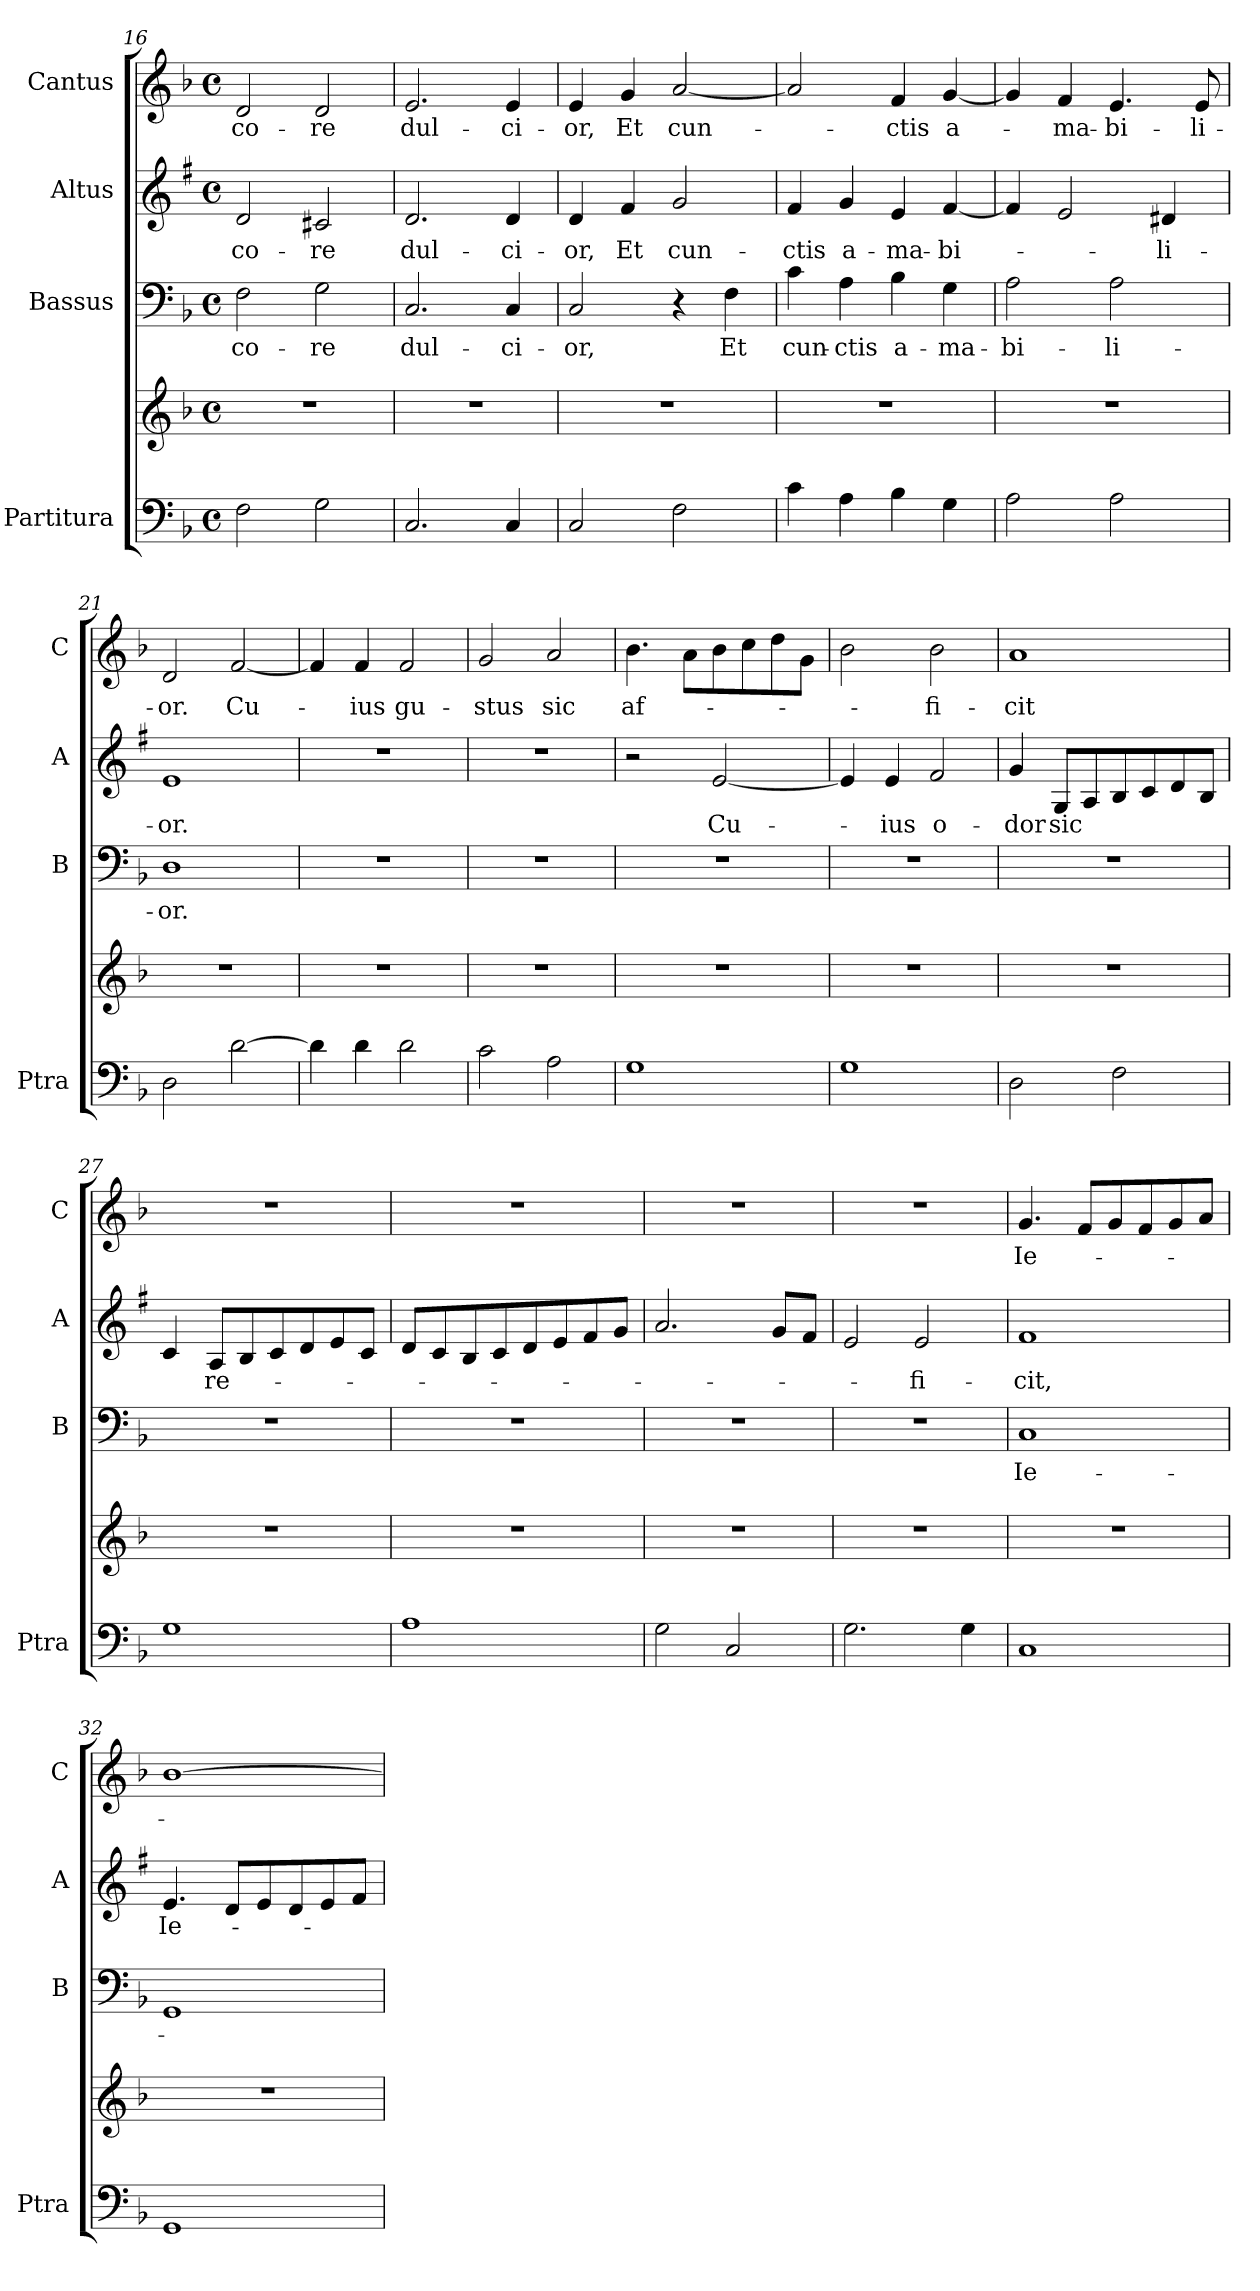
**kern	**kern	**kern	**text	**kern	**text	**kern	**text
*part4	*part4	*part3	*part3	*part2	*part2	*part1	*part1
*staff5	*staff4	*staff3	*staff3	*staff2	*staff2	*staff1	*staff1
*I"Partitura	*	*I"Bassus	*	*I"Altus	*	*I"Cantus	*
*I'Ptra	*	*I'B	*	*I'A	*	*I'C	*
*clefF4	*clefG2	*clefF4	*	*clefG2	*	*clefG2	*
*	*	*	*	*ITrd1c2	*	*	*
*k[b-]	*k[b-]	*k[b-]	*	*k[b-]	*	*k[b-]	*
*F:	*F:	*F:	*	*F:	*	*F:	*
*M4/4	*M4/4	*M4/4	*	*M4/4	*	*M4/4	*
*met(c)	*met(c)	*met(c)	*	*met(c)	*	*met(c)	*
=16	=16	=16	=16	=16	=16	=16	=16
!	!	!	!LO:LY:b	!	!LO:LY:b	!	!LO:LY:b
2F\	1r	2F\	-co-	2c/	-co-	2d/	-co-
!	!	!	!LO:LY:b	!	!LO:LY:b	!	!LO:LY:b
2G\	.	2G\	-re	2Bn/	-re	2d/	-re
=17	=17	=17	=17	=17	=17	=17	=17
!	!	!	!LO:LY:b	!	!LO:LY:b	!	!LO:LY:b
2.C/	1r	2.C/	dul-	2.c/	dul-	2.e/	dul-
!	!	!	!LO:LY:b	!	!LO:LY:b	!	!LO:LY:b
4C/	.	4C/	-ci-	4c/	-ci-	4e/	-ci-
=18	=18	=18	=18	=18	=18	=18	=18
!	!	!	!LO:LY:b	!	!LO:LY:b	!	!LO:LY:b
2C/	1r	2C/	-or,	4c/	-or,	4e/	-or,
!	!	!	!	!	!LO:LY:b	!	!LO:LY:b
.	.	.	.	4e/	Et	4g/	Et
!	!	!	!	!	!LO:LY:b	!	!LO:LY:b
2F\	.	4r	.	2f/	cun-	[2a/	cun-
!	!	!	!LO:LY:b	!	!	!	!
.	.	4F\	Et	.	.	.	.
!!LO:PB:g=z
=19	=19	=19	=19	=19	=19	=19	=19
!	!	!	!LO:LY:b	!	!LO:LY:b	!	!
4c\	1r	4c\	cun-	4e/	-ctis	2a/]	.
!	!	!	!LO:LY:b	!	!LO:LY:b	!	!
4A\	.	4A\	-ctis	4f/	a-	.	.
!	!	!	!LO:LY:b	!	!LO:LY:b	!	!LO:LY:b
4B-\	.	4B-\	a-	4d/	-ma-	4f/	-ctis
!	!	!	!LO:LY:b	!	!LO:LY:b	!	!LO:LY:b
4G\	.	4G\	-ma-	[4e/	-bi-	[4g/	a-
=20	=20	=20	=20	=20	=20	=20	=20
!	!	!	!LO:LY:b	!	!	!	!
2A\	1r	2A\	-bi-	4e/]	.	4g/]	.
!	!	!	!	!	!	!	!LO:LY:b
.	.	.	.	2d/	.	4f/	-ma-
!	!	!	!LO:LY:b	!	!	!	!LO:LY:b
2A\	.	2A\	-li-	.	.	4.e/	-bi-
!	!	!	!	!	!LO:LY:b	!	!
.	.	.	.	4c#X/	-li-	.	.
!	!	!	!	!	!	!	!LO:LY:b
.	.	.	.	.	.	8e/	-li-
=21	=21	=21	=21	=21	=21	=21	=21
!	!	!	!LO:LY:b	!	!LO:LY:b	!	!LO:LY:b
2D\	1r	1D	-or.	1d	-or.	2d/	-or.
!	!	!	!	!	!	!	!LO:LY:b
[2d\	.	.	.	.	.	[2f/	Cu-
=22	=22	=22	=22	=22	=22	=22	=22
4d\]	1r	1r	.	1r	.	4f/]	.
!	!	!	!	!	!	!	!LO:LY:b
4d\	.	.	.	.	.	4f/	-ius
!	!	!	!	!	!	!	!LO:LY:b
2d\	.	.	.	.	.	2f/	gu-
=23	=23	=23	=23	=23	=23	=23	=23
!	!	!	!	!	!	!	!LO:LY:b
2c\	1r	1r	.	1r	.	2g/	-stus
!	!	!	!	!	!	!	!LO:LY:b
2A\	.	.	.	.	.	2a/	sic
=24	=24	=24	=24	=24	=24	=24	=24
!	!	!	!	!	!	!	!LO:LY:b
1G	1r	1r	.	2r	.	4.b-\	af-
.	.	.	.	.	.	8a\L	.
!	!	!	!	!	!LO:LY:b	!	!
.	.	.	.	[2d/	Cu-	8b-\	.
.	.	.	.	.	.	8cc\	.
.	.	.	.	.	.	8dd\	.
.	.	.	.	.	.	8g\J	.
=25	=25	=25	=25	=25	=25	=25	=25
1G	1r	1r	.	4d/]	.	2b-\	.
!	!	!	!	!	!LO:LY:b	!	!
.	.	.	.	4d/	-ius	.	.
!	!	!	!	!	!LO:LY:b	!	!LO:LY:b
.	.	.	.	2e/	o-	2b-\	-fi-
=26	=26	=26	=26	=26	=26	=26	=26
!	!	!	!	!	!LO:LY:b	!	!LO:LY:b
2D\	1r	1r	.	4f/	-dor	1a	-cit
!	!	!	!	!	!LO:LY:b	!	!
.	.	.	.	8F/L	sic	.	.
.	.	.	.	8G/	.	.	.
2F\	.	.	.	8A/	.	.	.
.	.	.	.	8B-/	.	.	.
.	.	.	.	8c/	.	.	.
.	.	.	.	8A/J	.	.	.
!!LO:LB:g=z
=27	=27	=27	=27	=27	=27	=27	=27
1G	1r	1r	.	4B-/	.	1r	.
!	!	!	!	!	!LO:LY:b	!	!
.	.	.	.	8G/L	re-	.	.
.	.	.	.	8A/	.	.	.
.	.	.	.	8B-/	.	.	.
.	.	.	.	8c/	.	.	.
.	.	.	.	8d/	.	.	.
.	.	.	.	8B-/J	.	.	.
=28	=28	=28	=28	=28	=28	=28	=28
1A	1r	1r	.	8c/L	.	1r	.
.	.	.	.	8B-/	.	.	.
.	.	.	.	8A/	.	.	.
.	.	.	.	8B-/	.	.	.
.	.	.	.	8c/	.	.	.
.	.	.	.	8d/	.	.	.
.	.	.	.	8e/	.	.	.
.	.	.	.	8f/J	.	.	.
=29	=29	=29	=29	=29	=29	=29	=29
2G\	1r	1r	.	2.g/	.	1r	.
2C/	.	.	.	.	.	.	.
.	.	.	.	8f/L	.	.	.
.	.	.	.	8e/J	.	.	.
=30	=30	=30	=30	=30	=30	=30	=30
2.G\	1r	1r	.	2d/	.	1r	.
!	!	!	!	!	!LO:LY:b	!	!
.	.	.	.	2d/	-fi-	.	.
4G\	.	.	.	.	.	.	.
=31	=31	=31	=31	=31	=31	=31	=31
!	!	!	!LO:LY:b	!	!LO:LY:b	!	!LO:LY:b
1C	1r	1C	Ie-	1e	-cit,	4.g/	Ie-
.	.	.	.	.	.	8f/L	.
.	.	.	.	.	.	8g/	.
.	.	.	.	.	.	8f/	.
.	.	.	.	.	.	8g/	.
.	.	.	.	.	.	8a/J	.
=32	=32	=32	=32	=32	=32	=32	=32
!	!	!	!	!	!LO:LY:b	!	!
1GG	1r	1GG	.	4.d/	Ie-	[1b-	.
.	.	.	.	8c/L	.	.	.
.	.	.	.	8d/	.	.	.
.	.	.	.	8c/	.	.	.
.	.	.	.	8d/	.	.	.
.	.	.	.	8e/J	.	.	.
=	=	=	=	=	=	=	=
*-	*-	*-	*-	*-	*-	*-	*-
